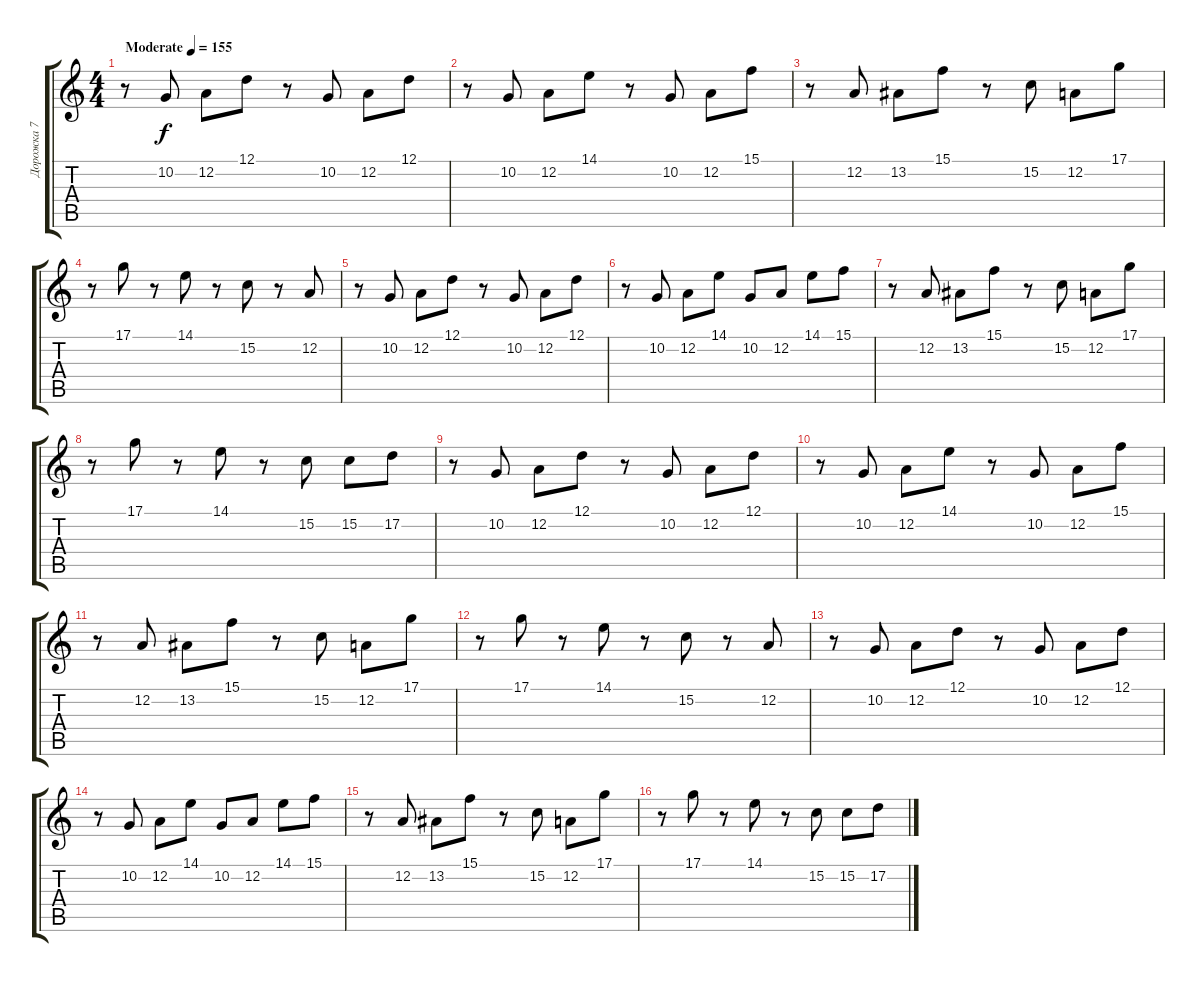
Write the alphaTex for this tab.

\track ("Дорожка 7" "Дорожка 7") {instrument honkytonkpiano}
\staff {score tabs}
\tuning (D4 A3 F3 C3 G2 D2) {hide}
\ts (4 4)
\tempo (155 "Moderate")
\clef g2
\ks c
r.8{dy f instrument honkytonkpiano} 10.2.8 12.2.8 12.1.8 r.8 10.2.8 12.2.8 12.1.8 |
r.8 10.2.8 12.2.8 14.1.8 r.8 10.2.8 12.2.8 15.1.8 |
r.8 12.2.8 13.2.8 15.1.8 r.8 15.2.8 12.2.8 17.1.8 |
r.8 17.1.8 r.8 14.1.8 r.8 15.2.8 r.8 12.2.8 |
r.8 10.2.8 12.2.8 12.1.8 r.8 10.2.8 12.2.8 12.1.8 |
r.8 10.2.8 12.2.8 14.1.8 10.2.8 12.2.8 14.1.8 15.1.8 |
r.8 12.2.8 13.2.8 15.1.8 r.8 15.2.8 12.2.8 17.1.8 |
r.8 17.1.8 r.8 14.1.8 r.8 15.2.8 15.2.8 17.2.8 |
r.8 10.2.8 12.2.8 12.1.8 r.8 10.2.8 12.2.8 12.1.8 |
r.8 10.2.8 12.2.8 14.1.8 r.8 10.2.8 12.2.8 15.1.8 |
r.8 12.2.8 13.2.8 15.1.8 r.8 15.2.8 12.2.8 17.1.8 |
r.8 17.1.8 r.8 14.1.8 r.8 15.2.8 r.8 12.2.8 |
r.8 10.2.8 12.2.8 12.1.8 r.8 10.2.8 12.2.8 12.1.8 |
r.8 10.2.8 12.2.8 14.1.8 10.2.8 12.2.8 14.1.8 15.1.8 |
r.8 12.2.8 13.2.8 15.1.8 r.8 15.2.8 12.2.8 17.1.8 |
r.8 17.1.8 r.8 14.1.8 r.8 15.2.8 15.2.8 17.2.8
